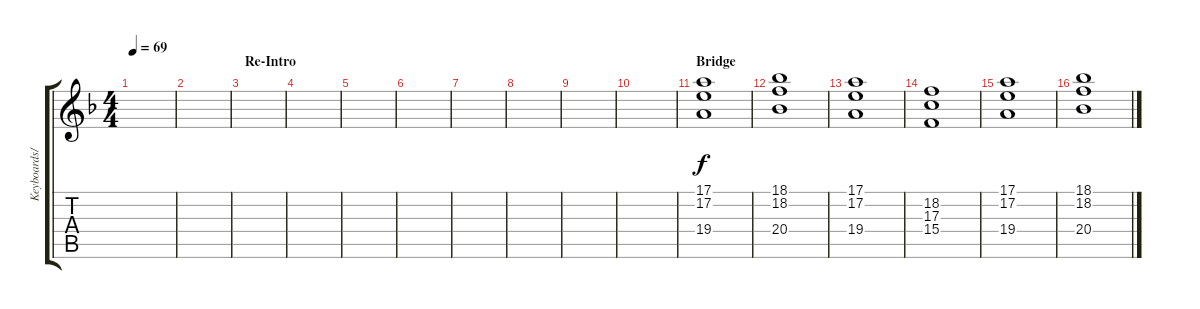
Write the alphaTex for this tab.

\track ("Keyboards/Aditional Guitar" "Keyboards/") {instrument tremolostrings}
\staff {score tabs}
\tuning (E4 B3 G3 D3 A2 D2) {hide}
\ts (4 4)
\tempo 69
\clef g2
\ks dminor
|
|
\section ("" "Re-Intro")
|
|
|
|
|
|
|
|
\section ("" "Bridge")
(17.1 17.2 19.4).1 |
(18.1 18.2 20.4).1 |
(17.1 17.2 19.4).1 |
(18.2 17.3 15.4).1 |
(17.1 17.2 19.4).1 |
(18.1 18.2 20.4).1
